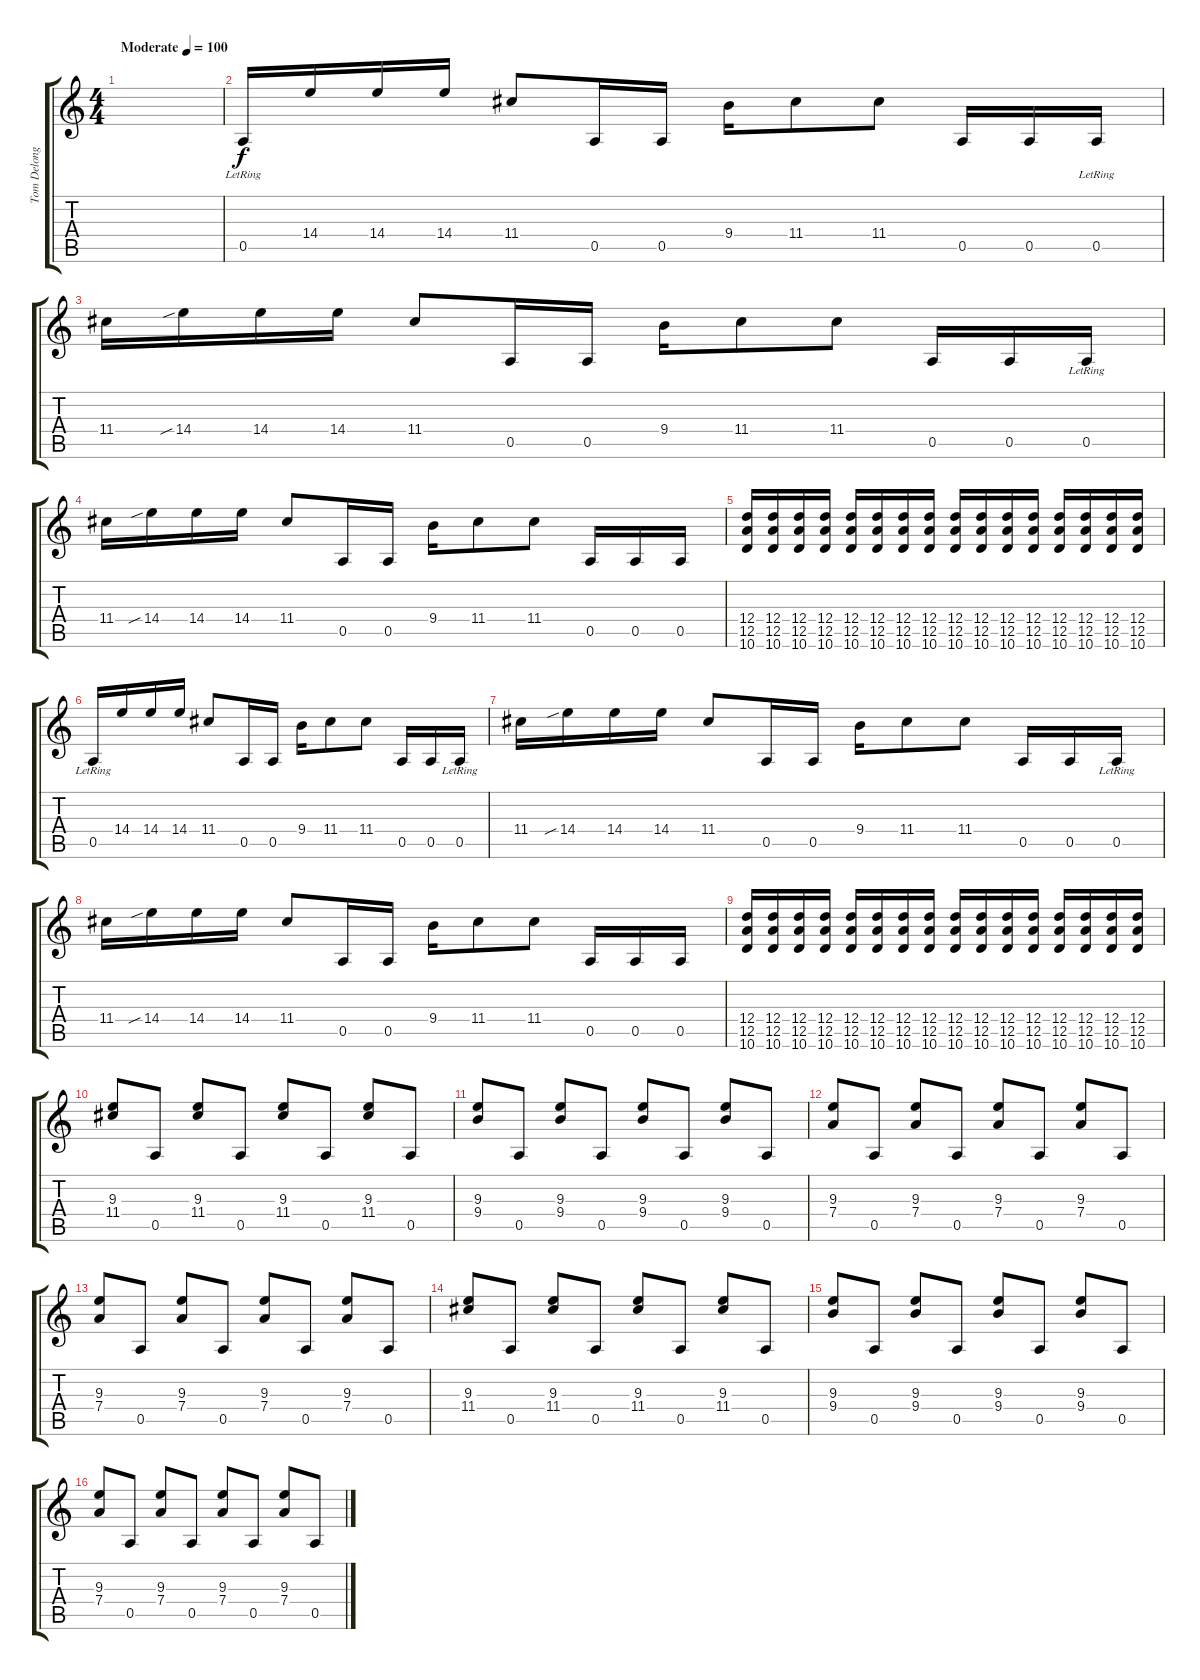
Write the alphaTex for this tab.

\track ("Tom Delonge - Guitare" "Tom Delong") {instrument distortionguitar}
\staff {score tabs}
\tuning (E4 B3 G3 D3 A2 E2) {hide}
\ts (4 4)
\tempo (100 "Moderate")
\clef g2
\ks c
|
0.5{lr}.16 14.4.16 14.4.16 14.4.16 11.4.8 0.5.16 0.5.16 9.4.16 11.4.8 11.4.8 0.5.16 0.5.16 0.5{lr}.16 |
11.4.16 14.4{sib}.16 14.4.16 14.4.16 11.4.8 0.5.16 0.5.16 9.4.16 11.4.8 11.4.8 0.5.16 0.5.16 0.5{lr}.16 |
11.4.16 14.4{sib}.16 14.4.16 14.4.16 11.4.8 0.5.16 0.5.16 9.4.16 11.4.8 11.4.8 0.5.16 0.5.16 0.5.16 |
(12.4 12.5 10.6).16 (12.4 12.5 10.6).16 (12.4 12.5 10.6).16 (12.4 12.5 10.6).16 (12.4 12.5 10.6).16 (12.4 12.5 10.6).16 (12.4 12.5 10.6).16 (12.4 12.5 10.6).16 (12.4 12.5 10.6).16 (12.4 12.5 10.6).16 (12.4 12.5 10.6).16 (12.4 12.5 10.6).16 (12.4 12.5 10.6).16 (12.4 12.5 10.6).16 (12.4 12.5 10.6).16 (12.4 12.5 10.6).16 |
0.5{lr}.16 14.4.16 14.4.16 14.4.16 11.4.8 0.5.16 0.5.16 9.4.16 11.4.8 11.4.8 0.5.16 0.5.16 0.5{lr}.16 |
11.4.16 14.4{sib}.16 14.4.16 14.4.16 11.4.8 0.5.16 0.5.16 9.4.16 11.4.8 11.4.8 0.5.16 0.5.16 0.5{lr}.16 |
11.4.16 14.4{sib}.16 14.4.16 14.4.16 11.4.8 0.5.16 0.5.16 9.4.16 11.4.8 11.4.8 0.5.16 0.5.16 0.5.16 |
(12.4 12.5 10.6).16 (12.4 12.5 10.6).16 (12.4 12.5 10.6).16 (12.4 12.5 10.6).16 (12.4 12.5 10.6).16 (12.4 12.5 10.6).16 (12.4 12.5 10.6).16 (12.4 12.5 10.6).16 (12.4 12.5 10.6).16 (12.4 12.5 10.6).16 (12.4 12.5 10.6).16 (12.4 12.5 10.6).16 (12.4 12.5 10.6).16 (12.4 12.5 10.6).16 (12.4 12.5 10.6).16 (12.4 12.5 10.6).16 |
(9.3 11.4).8{instrument electricguitarclean} 0.5.8 (9.3 11.4).8 0.5.8 (9.3 11.4).8 0.5.8 (9.3 11.4).8 0.5.8 |
(9.3 9.4).8 0.5.8 (9.3 9.4).8 0.5.8 (9.3 9.4).8 0.5.8 (9.3 9.4).8 0.5.8 |
(9.3 7.4).8 0.5.8 (9.3 7.4).8 0.5.8 (9.3 7.4).8 0.5.8 (9.3 7.4).8 0.5.8 |
(9.3 7.4).8 0.5.8 (9.3 7.4).8 0.5.8 (9.3 7.4).8 0.5.8 (9.3 7.4).8 0.5.8 |
(9.3 11.4).8{instrument electricguitarclean} 0.5.8 (9.3 11.4).8 0.5.8 (9.3 11.4).8 0.5.8 (9.3 11.4).8 0.5.8 |
(9.3 9.4).8 0.5.8 (9.3 9.4).8 0.5.8 (9.3 9.4).8 0.5.8 (9.3 9.4).8 0.5.8 |
(9.3 7.4).8 0.5.8 (9.3 7.4).8 0.5.8 (9.3 7.4).8 0.5.8 (9.3 7.4).8 0.5.8
